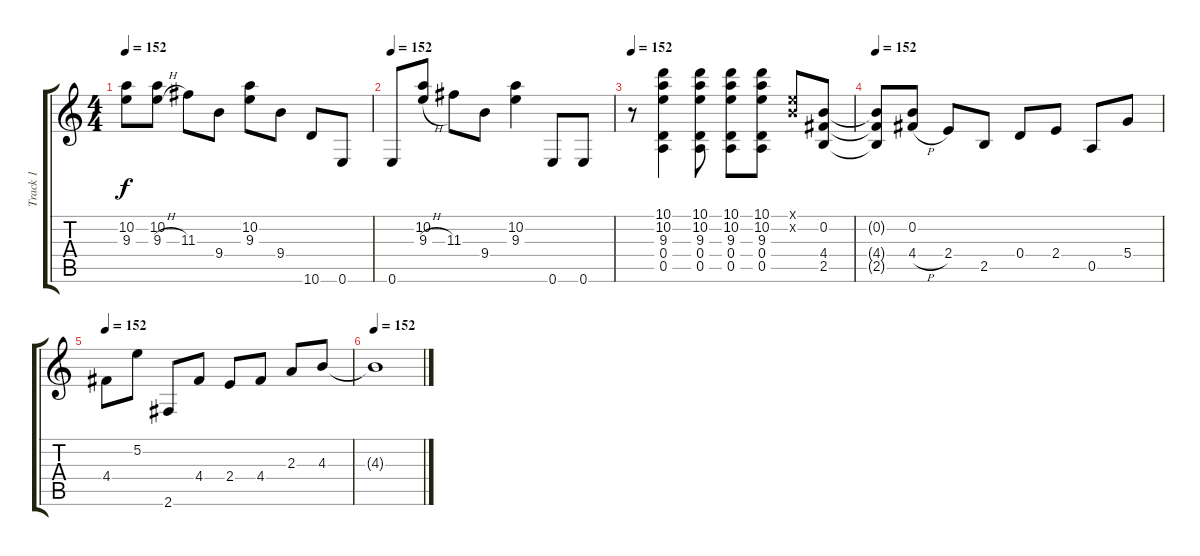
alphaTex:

\track ("Track 1" "Track 1") {instrument overdrivenguitar}
\staff {score tabs}
\tuning (E4 B3 G3 D3 A2 E2) {hide}
\ts (4 4)
\tempo 152
\clef g2
\ks c
(10.2 9.3).8{dy f} (10.2 9.3{h}).8 11.3.8 9.4.8 (10.2 9.3).8 9.4.8 10.6.8 0.6.8 |
\tempo 152
0.6.8 (10.2 9.3{h}).8 11.3.8 9.4.8 (10.2 9.3).4 0.6.8 0.6.8 |
\tempo 152
r.8 (10.1 10.2 9.3 0.4 0.5).4 (10.1 10.2 9.3 0.4 0.5).8 (10.1 10.2 9.3 0.4 0.5).8 (10.1 10.2 9.3 0.4 0.5).8 (0.1{x} 0.2{x}).8 (0.2 4.4 2.5).8 |
\tempo 152
(0.2{t} 4.4{t} 2.5{t}).8 (0.2 4.4{h}).8 2.4.8 2.5.8 0.4.8 2.4.8 0.5.8 5.4.8 |
\tempo 152
4.4.8 5.2.8 2.6.8 4.4.8 2.4.8 4.4.8 2.3.8 4.3.8 |
\tempo 152
4.3{t}.1
